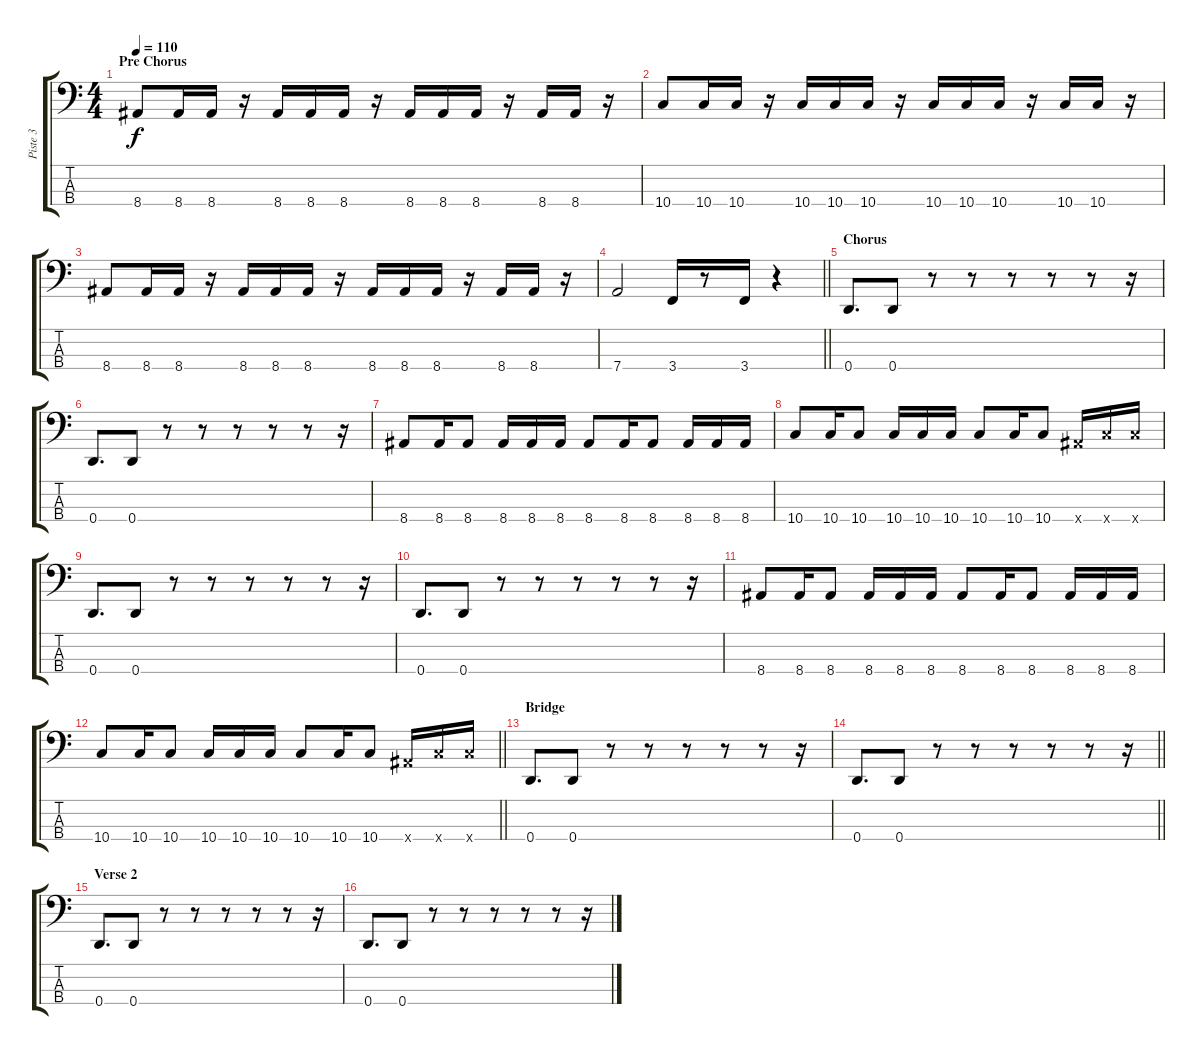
\track ("Piste 3" "Piste 3") {instrument electricbassfinger}
\staff {score tabs}
\tuning (G2 D2 A1 D1) {hide}
\ts (4 4)
\section ("" "Pre Chorus")
\tempo 110
\clef f4
\ks c
8.4.8{dy f} 8.4.16 8.4.16 r.16 8.4.16 8.4.16 8.4.16 r.16 8.4.16 8.4.16 8.4.16 r.16 8.4.16 8.4.16 r.16 |
10.4.8 10.4.16 10.4.16 r.16 10.4.16 10.4.16 10.4.16 r.16 10.4.16 10.4.16 10.4.16 r.16 10.4.16 10.4.16 r.16 |
8.4.8 8.4.16 8.4.16 r.16 8.4.16 8.4.16 8.4.16 r.16 8.4.16 8.4.16 8.4.16 r.16 8.4.16 8.4.16 r.16 |
\barLineRight lightlight
7.4.2 3.4.16 r.8 3.4.16 r.4 |
\section ("" "Chorus")
0.4.8{d} 0.4.8 r.8 r.8 r.8 r.8 r.8 r.16 |
0.4.8{d} 0.4.8 r.8 r.8 r.8 r.8 r.8 r.16 |
8.4.8 8.4.16 8.4.8 8.4.16 8.4.16 8.4.16 8.4.8 8.4.16 8.4.8 8.4.16 8.4.16 8.4.16 |
10.4.8 10.4.16 10.4.8 10.4.16 10.4.16 10.4.16 10.4.8 10.4.16 10.4.8 8.4{x}.16 10.4{x}.16 10.4{x}.16 |
0.4.8{d} 0.4.8 r.8 r.8 r.8 r.8 r.8 r.16 |
0.4.8{d} 0.4.8 r.8 r.8 r.8 r.8 r.8 r.16 |
8.4.8 8.4.16 8.4.8 8.4.16 8.4.16 8.4.16 8.4.8 8.4.16 8.4.8 8.4.16 8.4.16 8.4.16 |
\barLineRight lightlight
10.4.8 10.4.16 10.4.8 10.4.16 10.4.16 10.4.16 10.4.8 10.4.16 10.4.8 8.4{x}.16 10.4{x}.16 10.4{x}.16 |
\section ("" "Bridge")
0.4.8{d} 0.4.8 r.8 r.8 r.8 r.8 r.8 r.16 |
\barLineRight lightlight
0.4.8{d} 0.4.8 r.8 r.8 r.8 r.8 r.8 r.16 |
\section ("" "Verse 2")
0.4.8{d} 0.4.8 r.8 r.8 r.8 r.8 r.8 r.16 |
0.4.8{d} 0.4.8 r.8 r.8 r.8 r.8 r.8 r.16
